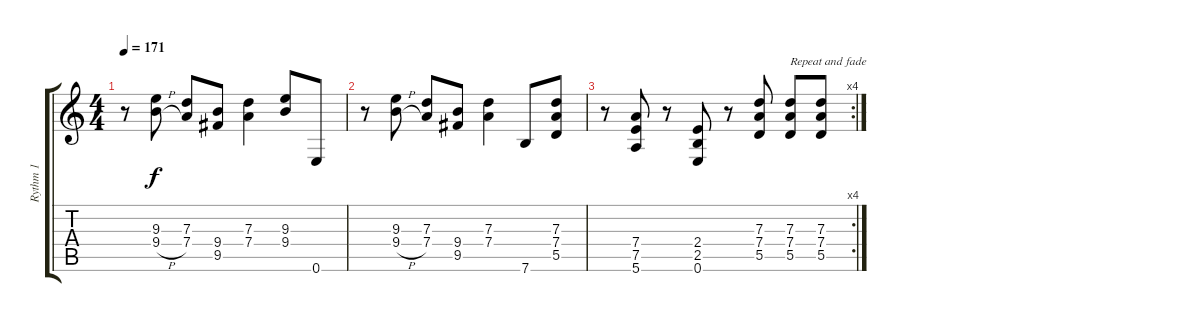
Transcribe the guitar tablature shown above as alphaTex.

\track ("Rythm 1" "Rythm 1") {instrument distortionguitar}
\staff {score tabs}
\tuning (E4 B3 G3 D3 A2 E2) {hide}
\ts (4 4)
\tempo 171
\clef g2
\ks c
r.8{dy f} (9.3 9.4{h}).8 (7.3 7.4).8 (9.4 9.5).8 (7.3 7.4).4 (9.3 9.4).8 0.6.8 |
r.8 (9.3 9.4{h}).8 (7.3 7.4).8 (9.4 9.5).8 (7.3 7.4).4 7.6.8 (7.3 7.4 5.5).8 |
\rc 4
r.8 (7.4 7.5 5.6).8 r.8 (2.4 2.5 0.6).8 r.8 (7.3 7.4 5.5).8 (7.3 7.4 5.5).8{txt "Repeat and fade"} (7.3 7.4 5.5).8
